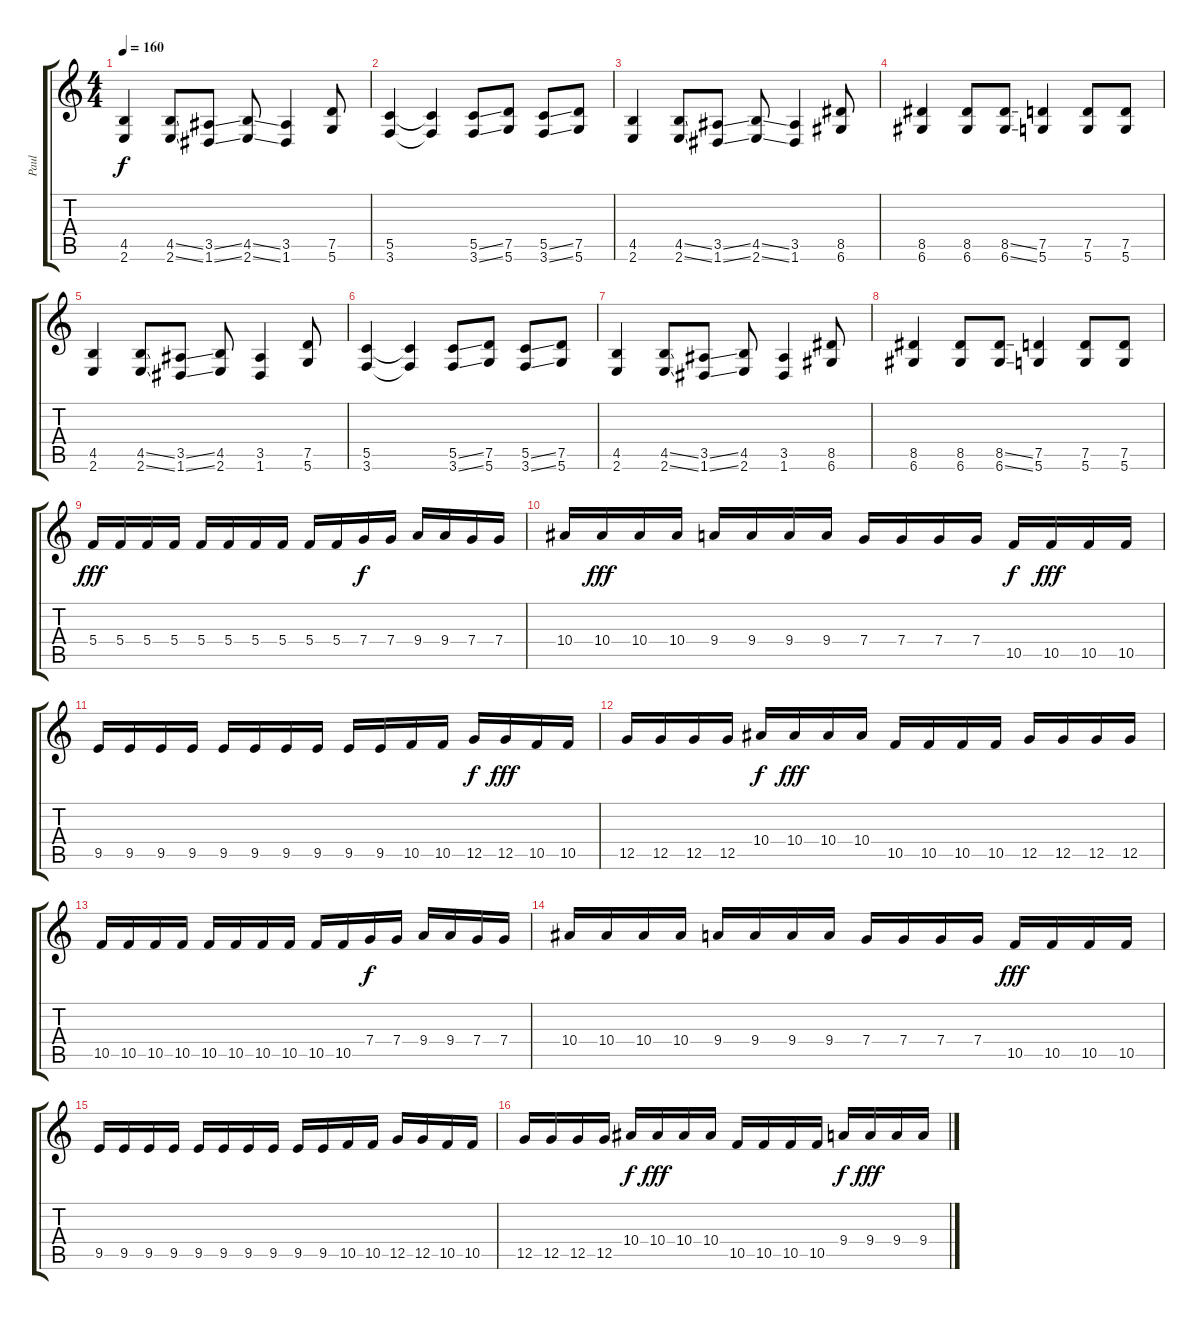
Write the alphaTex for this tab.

\track ("Paul" "Paul") {instrument distortionguitar}
\staff {score tabs}
\tuning (D4 A3 F3 C3 G2 D2) {hide}
\ts (4 4)
\tempo 160
\clef g2
\ks c
(4.5 2.6).4{dy f} (4.5{ss} 2.6{ss}).8 (3.5{ss} 1.6{ss}).8 (4.5{ss} 2.6{ss}).8 (3.5 1.6).4 (7.5 5.6).8 |
(5.5 3.6).4 (5.5{t} 3.6{t}).4 (5.5{ss} 3.6{ss}).8 (7.5 5.6).8 (5.5{ss} 3.6{ss}).8 (7.5 5.6).8 |
(4.5 2.6).4 (4.5{ss} 2.6{ss}).8 (3.5{ss} 1.6{ss}).8 (4.5{ss} 2.6{ss}).8 (3.5 1.6).4 (8.5 6.6).8 |
(8.5 6.6).4 (8.5 6.6).8 (8.5{ss} 6.6{ss}).8 (7.5 5.6).4 (7.5 5.6).8 (7.5 5.6).8 |
(4.5 2.6).4 (4.5{ss} 2.6{ss}).8 (3.5{ss} 1.6{ss}).8 (4.5 2.6).8 (3.5 1.6).4 (7.5 5.6).8 |
(5.5 3.6).4 (5.5{t} 3.6{t}).4 (5.5{ss} 3.6{ss}).8 (7.5 5.6).8 (5.5{ss} 3.6{ss}).8 (7.5 5.6).8 |
(4.5 2.6).4 (4.5{ss} 2.6{ss}).8 (3.5{ss} 1.6{ss}).8 (4.5 2.6).8 (3.5 1.6).4 (8.5 6.6).8 |
(8.5 6.6).4 (8.5 6.6).8 (8.5{ss} 6.6{ss}).8 (7.5 5.6).4 (7.5 5.6).8 (7.5 5.6).8 |
5.4.16{dy fff} 5.4.16 5.4.16 5.4.16 5.4.16 5.4.16 5.4.16 5.4.16 5.4.16 5.4.16 7.4.16{dy f} 7.4.16 9.4.16 9.4.16 7.4.16 7.4.16 |
10.4.16 10.4.16{dy fff} 10.4.16 10.4.16 9.4.16 9.4.16 9.4.16 9.4.16 7.4.16 7.4.16 7.4.16 7.4.16 10.5.16{dy f} 10.5.16{dy fff} 10.5.16 10.5.16 |
9.5.16 9.5.16 9.5.16 9.5.16 9.5.16 9.5.16 9.5.16 9.5.16 9.5.16 9.5.16 10.5.16 10.5.16 12.5.16{dy f} 12.5.16{dy fff} 10.5.16 10.5.16 |
12.5.16 12.5.16 12.5.16 12.5.16 10.4.16{dy f} 10.4.16{dy fff} 10.4.16 10.4.16 10.5.16 10.5.16 10.5.16 10.5.16 12.5.16 12.5.16 12.5.16 12.5.16 |
10.5.16 10.5.16 10.5.16 10.5.16 10.5.16 10.5.16 10.5.16 10.5.16 10.5.16 10.5.16 7.4.16{dy f} 7.4.16 9.4.16 9.4.16 7.4.16 7.4.16 |
10.4.16 10.4.16 10.4.16 10.4.16 9.4.16 9.4.16 9.4.16 9.4.16 7.4.16 7.4.16 7.4.16 7.4.16 10.5.16{dy fff} 10.5.16 10.5.16 10.5.16 |
9.5.16 9.5.16 9.5.16 9.5.16 9.5.16 9.5.16 9.5.16 9.5.16 9.5.16 9.5.16 10.5.16 10.5.16 12.5.16 12.5.16 10.5.16 10.5.16 |
12.5.16 12.5.16 12.5.16 12.5.16 10.4.16{dy f} 10.4.16{dy fff} 10.4.16 10.4.16 10.5.16 10.5.16 10.5.16 10.5.16 9.4.16{dy f} 9.4.16{dy fff} 9.4.16 9.4.16
